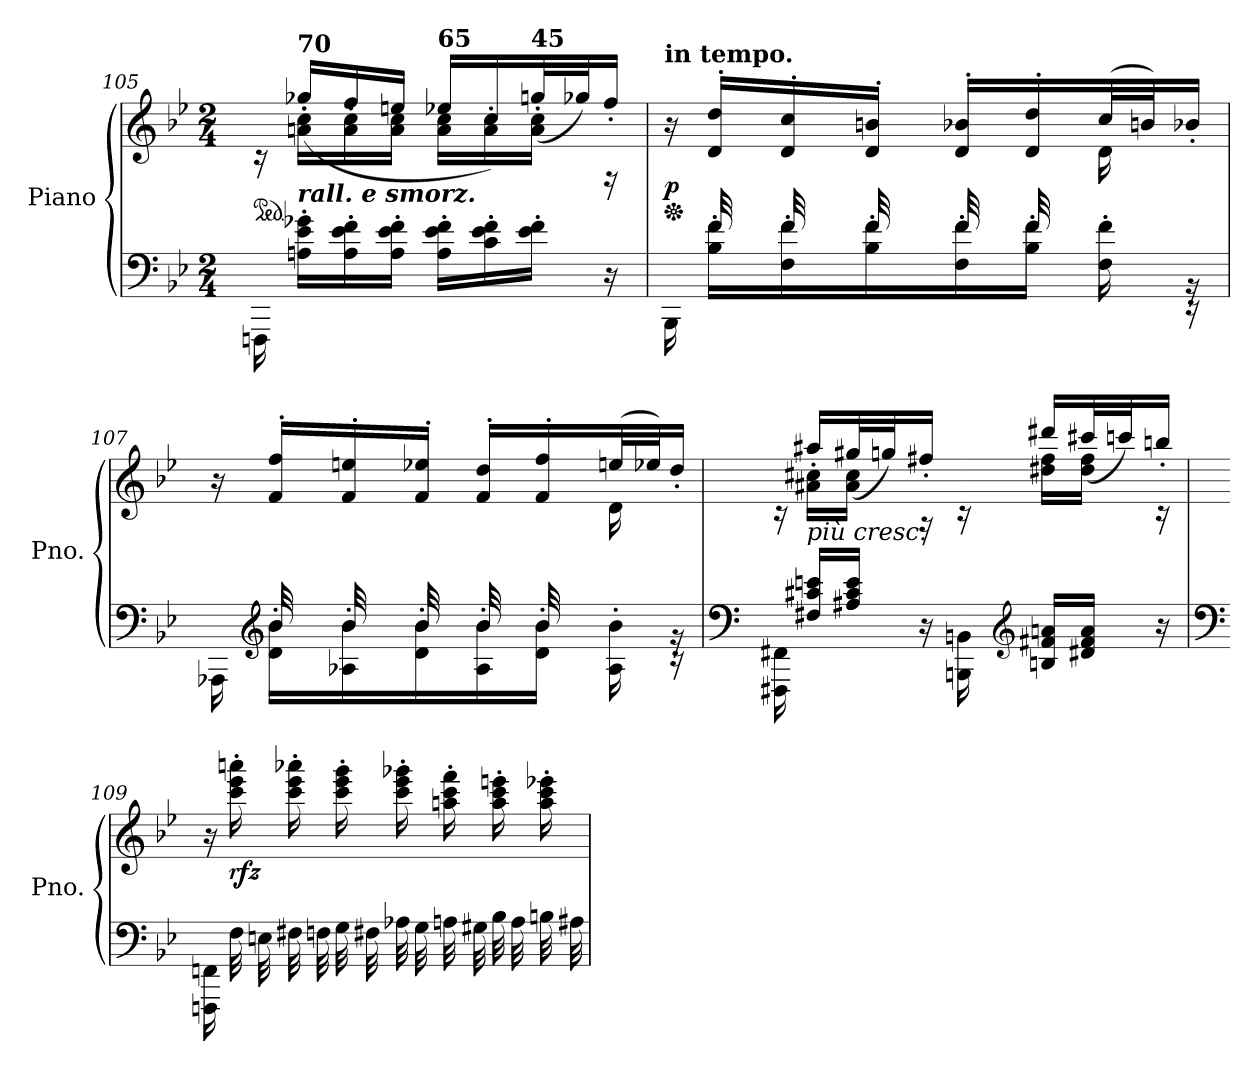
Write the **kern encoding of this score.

**kern	**kern	**dynam
*part1	*part1	*part1
*staff2	*staff1	*staff1/2
*I"Piano	*	*
*I'Pno.	*	*
*clefF4	*clefG2	*
*k[b-e-]	*k[b-e-]	*
*M2/4	*M2/4	*
*	*ped	*
=105	=105	=105
*	*^	*
16FFFn\	16rc	16ryy	.
!	!LO:TX:b:Bi:t=rall. e smorz.	!	!
!	!LO:TX:a:B:t=70	!	!
16An\' 16e-\' 16g-X\'LL	16an\' 16cc\'LL	(>16gg-X'/LL	.
16A\' 16e-\' 16f\'	16a\' 16cc\'	16ff'/	.
16A\' 16e-\' 16f\'JJ	16a\' 16cc\'JJ	16een'/JJ	.
!	!LO:TX:a:B:t=65	!	!
16A\' 16e-\' 16f\'LL	16a\' 16cc\'LL	16ee-X'/LL	.
16c\' 16e-\' 16f\'	16a\' 16cc\'	16cc'/)	.
!	!LO:TX:a:B:t=45	!	!
16e-\' 16f\'JJ	16a\' 16cc\'JJ	(>32ggn/L	.
.	.	32gg-X/J)	.
16r	16rF	16ff'/JJ	.
!!LO:LB:g=z	!!
=106	=106	=106	=106
*^	*	*	*
*	*	*Xped	*	*
!	!	!LO:TX:a:B:t=in tempo.	!	!
!	!	!	!	!LO:DY:b
16BBB-\	16ryy	16r	16.ryy	p
16B-\' 16f\'LL	32f/LLL	16d/' 16dd/'LL	.	.
.	32ryy	.	32g-X\	.
16F\' 16f\'	32f/	16d/' 16cc/'	32ryy	.
.	32ryy	.	32gn\	.
16B-\' 16f\'	32f/	16d/' 16bn/'JJ	32ryy	.
.	32ryy	.	32g-X\	.
16F\' 16f\'	32f/	16d/' 16b-X/'LL	32ryy	.
.	32ryy	.	32gn\	.
16B-\' 16f\'JJ	32f/	16d/' 16dd/'	32ryy	.
.	16.ryy	.	32g-X\JJJ	.
16F\' 16f\'	.	(>32cc/L	16d\	.
.	.	32bn/J)	.	.
16rEE	16rBB	16b-X'/JJ	16ryy	.
=107	=107	=107	=107	=107
16AAA-X\	16ryy	16r	16.ryy	.
*clefG2	*	*	*	*
16d\' 16b-\'LL	32b-/LLL	16f/' 16ff/'LL	.	.
.	32ryy	.	32cc-X\	.
16A-X\' 16b-\'	32b-/	16f/' 16een/'	32ryy	.
.	32ryy	.	32ccn\	.
16d\' 16b-\'	32b-/	16f/' 16ee-X/'JJ	32ryy	.
.	32ryy	.	32cc-X\	.
16A-\' 16b-\'	32b-/	16f/' 16dd/'LL	32ryy	.
.	32ryy	.	32ccn\	.
16d\' 16b-\'JJ	32b-/	16f/' 16ff/'	32ryy	.
.	16.ryy	.	32cc-X\JJJ	.
16A-\' 16b-\'	.	(>32een/L	16d\	.
.	.	32ee-X/J)	.	.
16rc	16rg	16dd'/JJ	16ryy	.
*v	*v	*	*	*
=108	=108	=108	=108
*clefF4	*	*	*
16FFF#X\ 16FF#X\	16rc	16ryy	.
!	!LO:TX:b:i:t=più cresc.	!	!
16F#X/ 16c#X/ 16en/LL	16a#X\ 16cc#X\LL	16aa#X'/LL	.
16A#X/ 16c#/ 16e/JJ	16a#\ 16cc#\JJ	(>32gg#X/L	.
.	.	32ggn/J)	.
16r	16rA	16ff#X'/JJ	.
16BBBn\ 16BBn\	16rc	16ryy	.
*clefG2	*	*	*
16Bn/ 16f#X/ 16an/LL	16dd#X\ 16ff#\LL	16ddd#X'/LL	.
16d#X/ 16f#/ 16a/JJ	16dd#\ 16ff#\JJ	(>32ccc#X/L	.
.	.	32cccn/J)	.
16r	16rc	16bbn'/JJ	.
*	*v	*v	*
!!LO:LB:g=z
=109	=109	=109
*clefF4	*	*
16FFFn\ 16FFn\	16r	.
!	!	!LO:DY:b
32F\LLL	16ccc\' 16eee-\' 16aaan\'LL	rfz
32En\	.	.
32F#X\	16ccc\' 16eee-\' 16aaa-X\'	.
32Fn\	.	.
32G\	16ccc\' 16eee-\' 16ggg\'	.
32F#X\	.	.
32A-X\	16ccc\' 16eee-\' 16ggg-X\'	.
32G\	.	.
32An\	16aan\' 16ccc\' 16fff\'	.
32G#X\	.	.
32B-\	16aa\' 16ccc\' 16eeen\'	.
32A\	.	.
32Bn\	16aa\' 16ccc\' 16eee-X\'	.
32A#X\	.	.
=	=	=
*-	*-	*-
